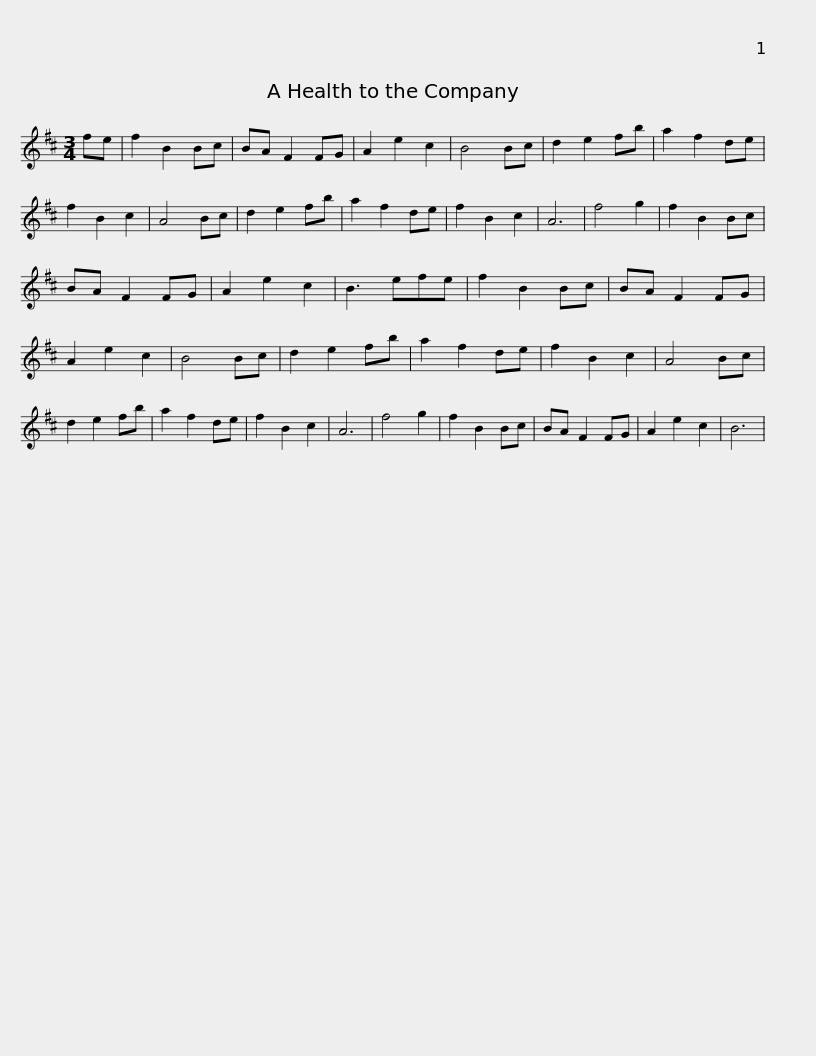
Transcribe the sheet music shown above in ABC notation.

X:1
L:1/8
M:3/4
I:linebreak $
K:D
V:1 treble
V:1
 fe | f2 B2 Bc | BA F2 FG | A2 e2 c2 | B4 Bc | %5
 d2 e2 fb | a2 f2 de | f2 B2 c2 | A4 Bc | d2 e2 fb | %10
 a2 f2 de |$ f2 B2 c2 | A6 | f4 g2 | f2 B2 Bc | %15
 BA F2 FG | A2 e2 c2 | B3 efe | f2 B2 Bc | BA F2 FG | %20
 A2 e2 c2 | B4 Bc |$ d2 e2 fb | a2 f2 de | f2 B2 c2 | %25
 A4 Bc | d2 e2 fb | a2 f2 de | f2 B2 c2 | A6 | %30
 f4 g2 | f2 B2 Bc | BA F2 FG | A2 e2 c2 |$ B6 | %35
